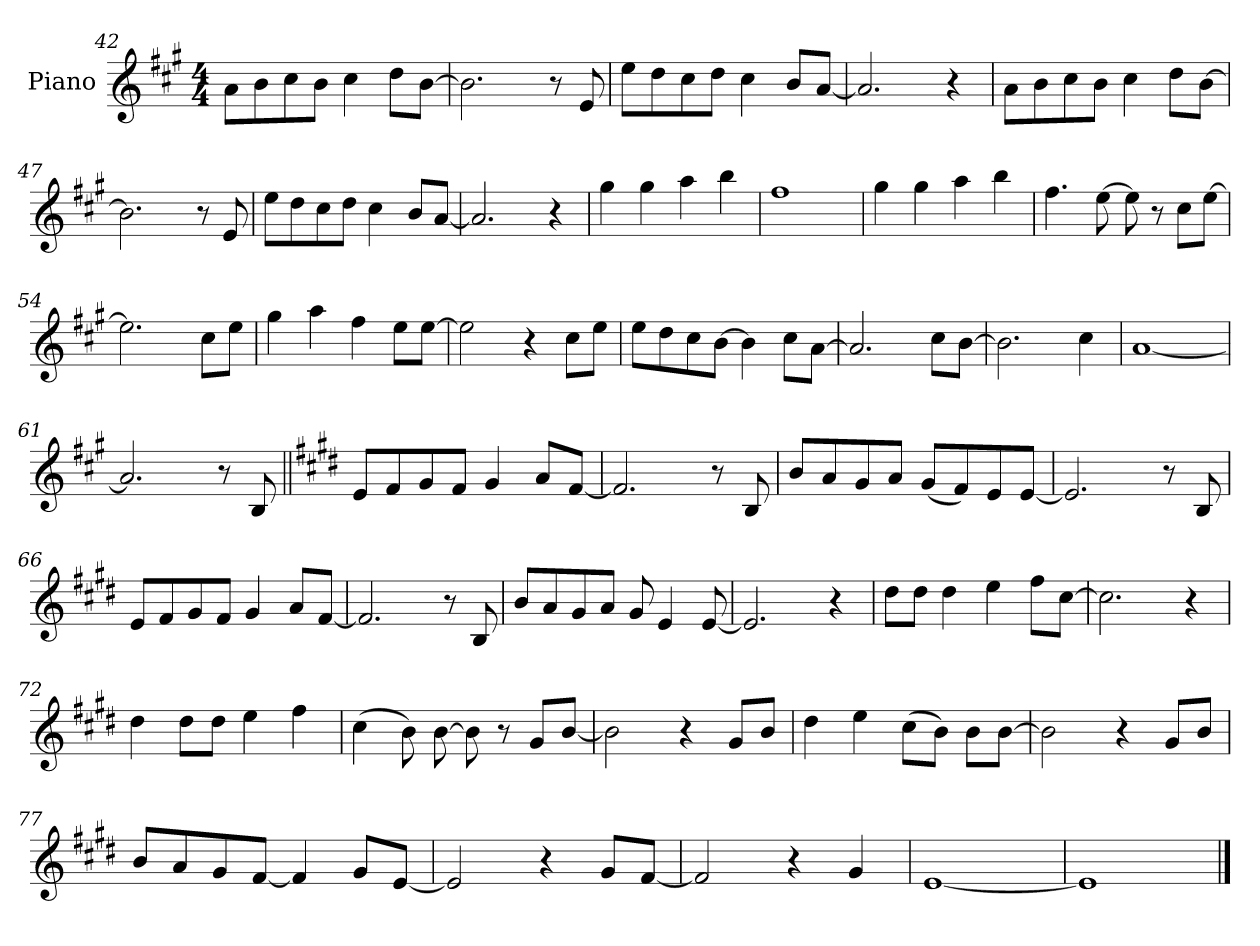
**kern
*part1
*staff1
*I"Piano
*I'Pno.
*clefG2
*k[f#c#g#]
*M4/4
=42
8a!L
8b!
8cc#!
8b!J
4cc#!
8dd!L
[8b!J
=43
2.b!]
8r
8e!
=44
8ee!L
8dd!
8cc#!
8dd!J
4cc#!
8b!L
[8a!J
=45
2.a!]
4r
=46
8a!L
8b!
8cc#!
8b!J
4cc#!
8dd!L
[8b!J
=47
2.b!]
8r
8e!
=48
8ee!L
8dd!
8cc#!
8dd!J
4cc#!
8b!L
[8a!J
=49
2.a!]
4r
=50
4gg#!
4gg#!
4aa!
4bb!
=51
1ff#!
=52
4gg#!
4gg#!
4aa!
4bb!
=53
4.ff#!
[8ee!
8ee!]
8r
8cc#!L
[8ee!J
=54
2.ee!]
8cc#!L
8ee!J
=55
4gg#!
4aa!
4ff#!
8ee!L
[8ee!J
=56
2ee!]
4r
8cc#!L
8ee!J
=57
8ee!L
8dd!
8cc#!
[8b!J
4b!]
8cc#!L
[8a!J
=58
2.a!]
8cc#!L
[8b!J
=59
2.b!]
4cc#!
=60
[1a!
=61
2.a!]
8r
8B
=62||
*k[f#c#g#d#]
8eL
8f#
8g#
8f#J
4g#
8aL
[8f#J
=63
2.f#]
8r
8B
=64
8bL
8a
8g#
8aJ
(<8g#L
8f#)
8e
[8eJ
=65
2.e]
8r
8B
=66
8eL
8f#
8g#
8f#J
4g#
8aL
[8f#J
=67
2.f#]
8r
8B
=68
8bL
8a
8g#
8aJ
8g#
4e
[8e
=69
2.e]
4r
=70
8dd#L
8dd#J
4dd#
4ee
8ff#L
[8cc#J
=71
2.cc#]
4r
=72
4dd#
8dd#L
8dd#J
4ee
4ff#
=73
(>4cc#
8b)
[8b
8b]
8r
8g#L
[8bJ
=74
2b]
4r
8g#L
8bJ
=75
4dd#
4ee
(>8cc#L
8bJ)
8bL
[8bJ
=76
2b]
4r
8g#L
8bJ
=77
8bL
8a
8g#
[8f#J
4f#]
8g#L
[8eJ
=78
2e]
4r
8g#L
[8f#J
=79
2f#]
4r
4g#
=80
[1e
=81
1e]
==
*-
